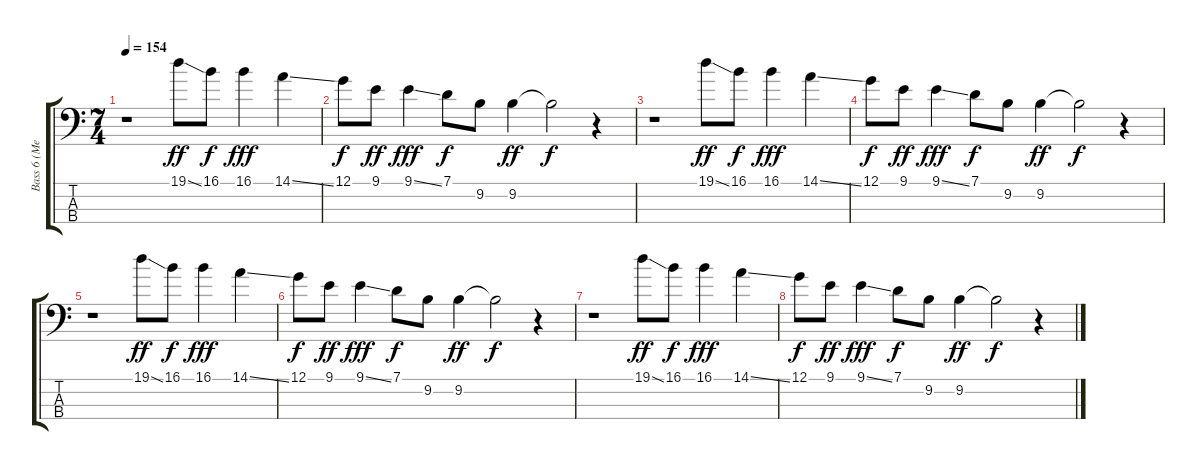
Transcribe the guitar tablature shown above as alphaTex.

\track ("Bass 6 (Melody 2)" "Bass 6 (Me") {instrument fretlessbass}
\staff {score tabs}
\tuning (G2 D2 A1 E1) {hide}
\ts (7 4)
\tempo 154
\clef f4
\ks c
r.1{dy f} 19.1{ss}.8{dy ff} 16.1.8{dy f} 16.1.4{dy fff} 14.1{ss}.4 |
12.1.8{dy f} 9.1.8{dy ff} 9.1{ss}.4{dy fff} 7.1.8{dy f} 9.2.8 9.2.4{dy ff} 9.2{t}.2{dy f} r.4 |
r.1 19.1{ss}.8{dy ff} 16.1.8{dy f} 16.1.4{dy fff} 14.1{ss}.4 |
12.1.8{dy f} 9.1.8{dy ff} 9.1{ss}.4{dy fff} 7.1.8{dy f} 9.2.8 9.2.4{dy ff} 9.2{t}.2{dy f} r.4 |
r.1 19.1{ss}.8{dy ff} 16.1.8{dy f} 16.1.4{dy fff} 14.1{ss}.4 |
12.1.8{dy f} 9.1.8{dy ff} 9.1{ss}.4{dy fff} 7.1.8{dy f} 9.2.8 9.2.4{dy ff} 9.2{t}.2{dy f} r.4 |
r.1 19.1{ss}.8{dy ff} 16.1.8{dy f} 16.1.4{dy fff} 14.1{ss}.4 |
12.1.8{dy f} 9.1.8{dy ff} 9.1{ss}.4{dy fff} 7.1.8{dy f} 9.2.8 9.2.4{dy ff} 9.2{t}.2{dy f} r.4
